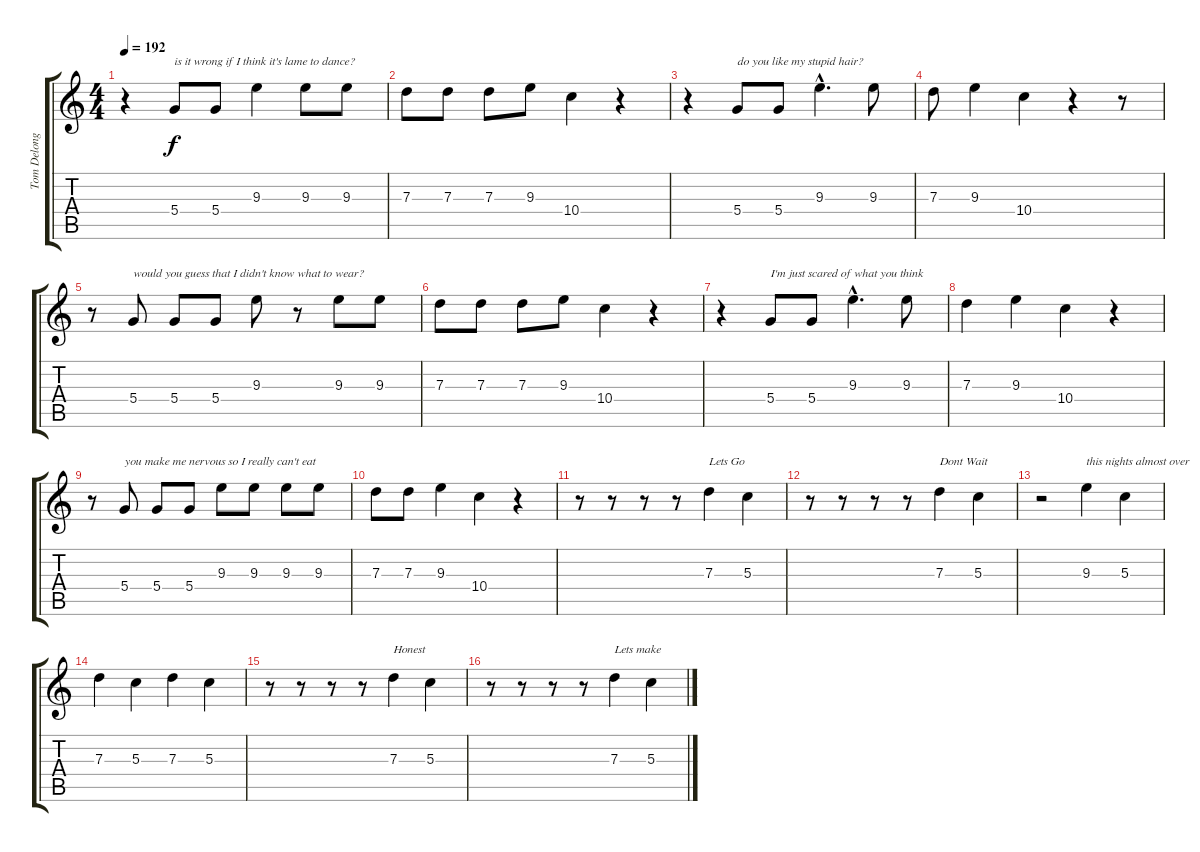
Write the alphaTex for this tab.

\track ("Tom Delonge (Vocals)" "Tom Delong") {instrument overdrivenguitar}
\staff {score tabs}
\tuning (E4 B3 G3 D3 A2 E2) {hide}
\ts (4 4)
\tempo 192
\clef g2
\ks c
r.4{dy f} 5.4.8{txt "is it wrong if I think it's lame to dance?"} 5.4.8 9.3.4 9.3.8 9.3.8 |
7.3.8 7.3.8 7.3.8 9.3.8 10.4.4 r.4 |
r.4 5.4.8{txt "do you like my stupid hair?"} 5.4.8 9.3{hac}.4{d} 9.3.8 |
7.3.8 9.3.4 10.4.4 r.4 r.8 |
r.8 5.4.8{txt "would you guess that I didn't know what to wear?"} 5.4.8 5.4.8 9.3.8 r.8 9.3.8 9.3.8 |
7.3.8 7.3.8 7.3.8 9.3.8 10.4.4 r.4 |
r.4 5.4.8{txt "I'm just scared of what you think"} 5.4.8 9.3{hac}.4{d} 9.3.8 |
7.3.4 9.3.4 10.4.4 r.4 |
r.8 5.4.8{txt "you make me nervous so I really can't eat"} 5.4.8 5.4.8 9.3.8 9.3.8 9.3.8 9.3.8 |
7.3.8 7.3.8 9.3.4 10.4.4 r.4 |
r.8 r.8 r.8 r.8 7.3.4{txt "Lets Go"} 5.3.4 |
r.8 r.8 r.8 r.8 7.3.4{txt "Dont Wait"} 5.3.4 |
r.2 9.3.4{txt "this nights almost over"} 5.3.4 |
7.3.4 5.3.4 7.3.4 5.3.4 |
r.8 r.8 r.8 r.8 7.3.4{txt "Honest"} 5.3.4 |
r.8 r.8 r.8 r.8 7.3.4{txt "Lets make"} 5.3.4
